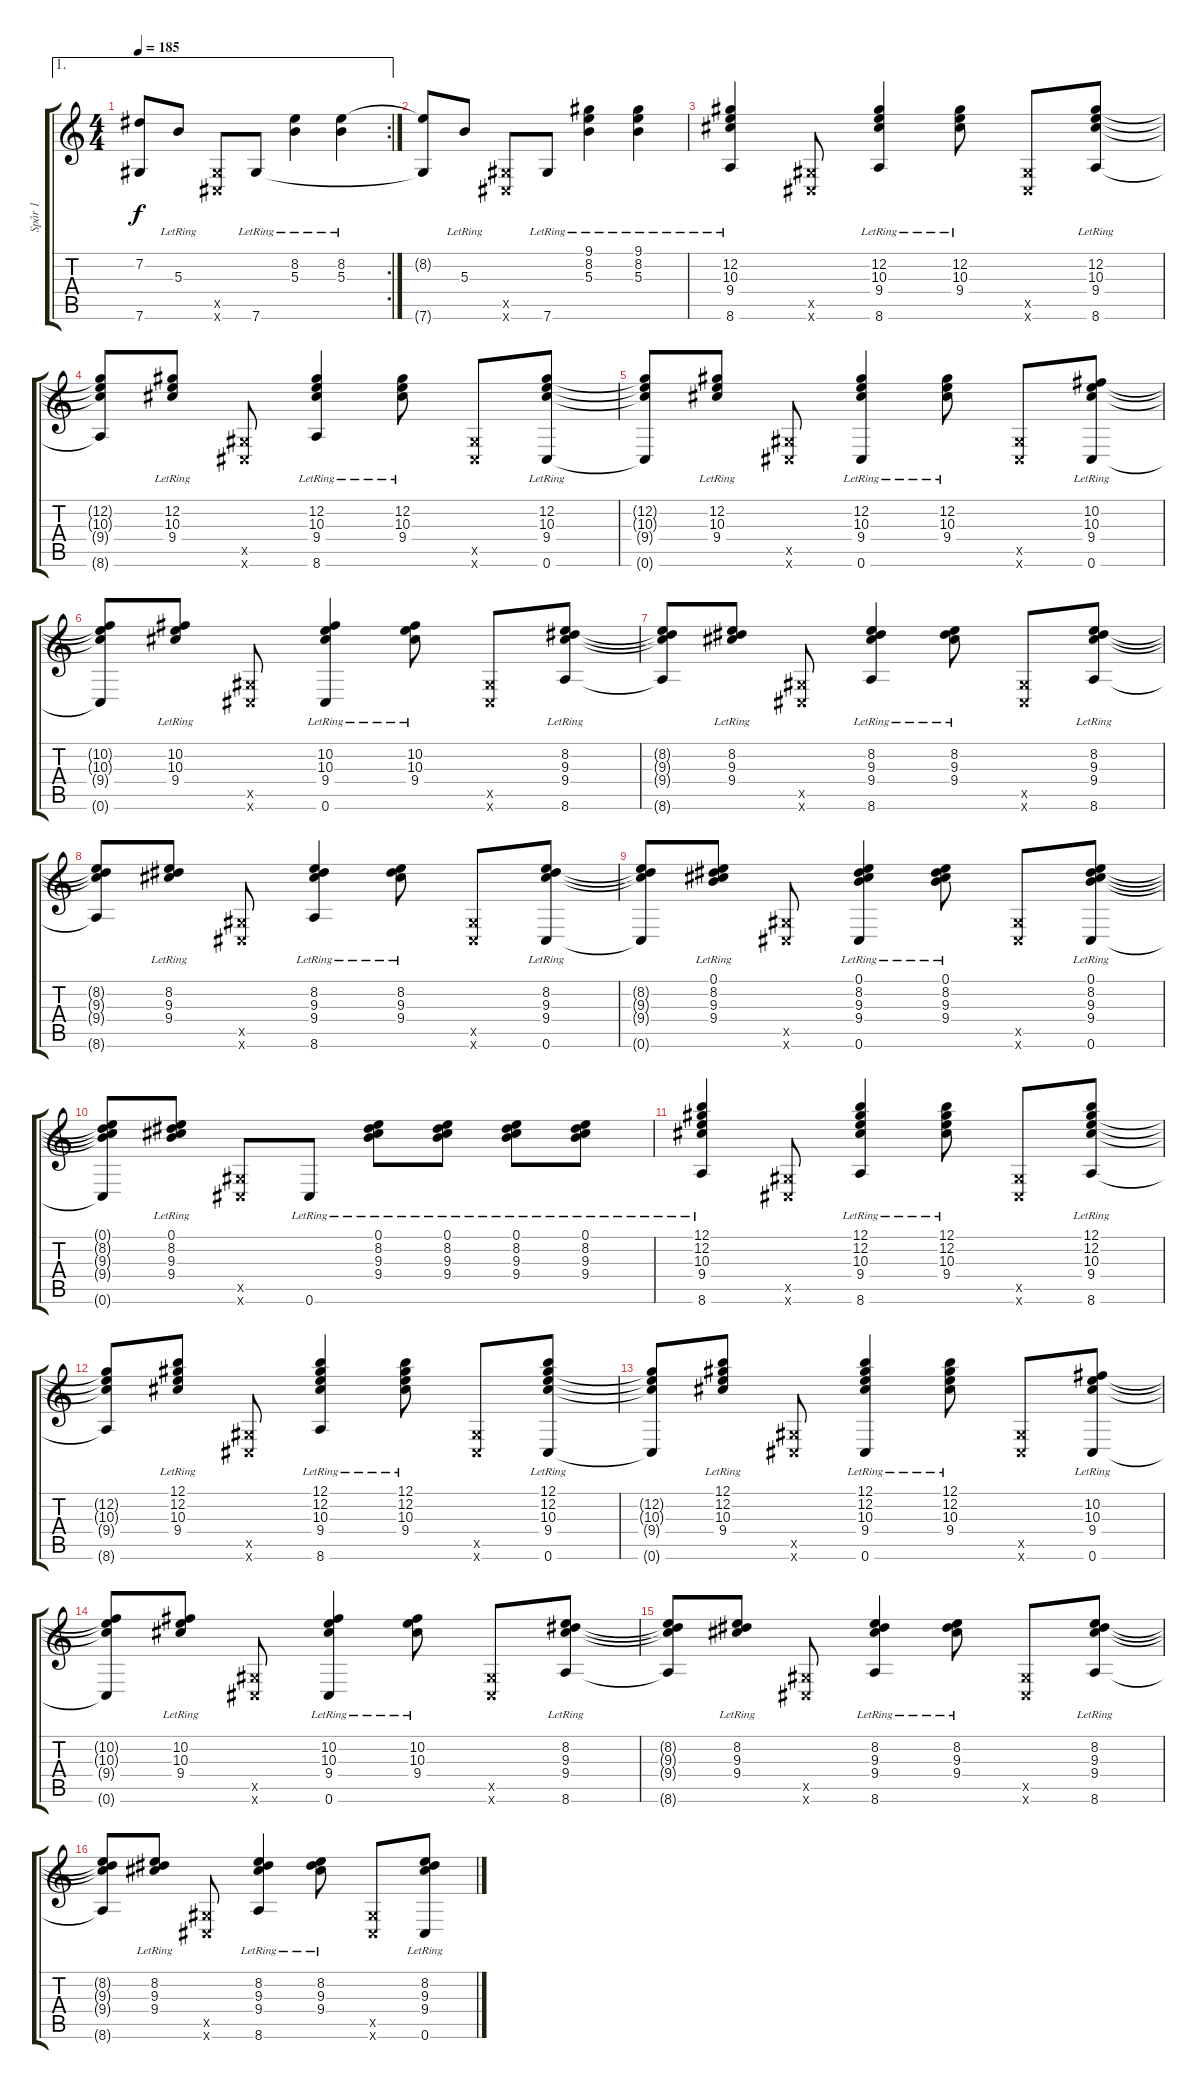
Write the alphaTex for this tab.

\track ("Spår 1" "Spår 1") {instrument acousticguitarsteel}
\staff {score tabs}
\tuning (B3 Ab3 Gb3 E3 Ab2 Db2) {hide}
\ae 1
\rc 2
\ts (4 4)
\tempo 185
\clef g2
\ks c
(7.2{t} 7.6{t}).8{dy f} 5.3{lr}.8 (0.5{x} 0.6{x}).8 7.6{lr}.8 (8.2{lr} 5.3{lr}).4 (8.2{lr} 5.3{lr}).4 |
(8.2{t} 7.6{t}).8 5.3{lr}.8 (0.5{x} 0.6{x}).8 7.6{lr}.8 (9.1{lr} 8.2{lr} 5.3{lr}).4 (9.1{lr} 8.2{lr} 5.3{lr}).4 |
(12.2{lr} 10.3{lr} 9.4{lr} 8.6{lr}).4 (0.5{x} 0.6{x}).8 (12.2 10.3{lr} 9.4{lr} 8.6{lr}).4 (12.2{lr} 10.3{lr} 9.4{lr}).8 (0.5{x} 0.6{x}).8 (12.2{lr} 10.3{lr} 9.4{lr} 8.6{lr}).8 |
(12.2{t} 10.3{t} 9.4{t} 8.6{t}).8 (12.2{lr} 10.3{lr} 9.4{lr}).8 (0.5{x} 0.6{x}).8 (12.2{lr} 10.3{lr} 9.4{lr} 8.6{lr}).4 (12.2{lr} 10.3{lr} 9.4{lr}).8 (0.5{x} 0.6{x}).8 (12.2{lr} 10.3{lr} 9.4{lr} 0.6{lr}).8 |
(12.2{t} 10.3{t} 9.4{t} 0.6{t}).8 (12.2{lr} 10.3{lr} 9.4{lr}).8 (0.5{x} 0.6{x}).8 (12.2{lr} 10.3{lr} 9.4{lr} 0.6{lr}).4 (12.2{lr} 10.3{lr} 9.4{lr}).8 (0.5{x} 0.6{x}).8 (10.2{lr} 10.3{lr} 9.4{lr} 0.6{lr}).8 |
(10.2{t} 10.3{t} 9.4{t} 0.6{t}).8 (10.2{lr} 10.3{lr} 9.4{lr}).8 (0.5{x} 0.6{x}).8 (10.2{lr} 10.3{lr} 9.4{lr} 0.6{lr}).4 (10.2{lr} 10.3{lr} 9.4{lr}).8 (0.5{x} 0.6{x}).8 (8.2{lr} 9.3{lr} 9.4{lr} 8.6{lr}).8 |
(8.2{t} 9.3{t} 9.4{t} 8.6{t}).8 (8.2{lr} 9.3{lr} 9.4{lr}).8 (0.5{x} 0.6{x}).8 (8.2{lr} 9.3{lr} 9.4{lr} 8.6{lr}).4 (8.2{lr} 9.3{lr} 9.4{lr}).8 (0.5{x} 0.6{x}).8 (8.2{lr} 9.3{lr} 9.4{lr} 8.6{lr}).8 |
(8.2{t} 9.3{t} 9.4{t} 8.6{t}).8 (8.2{lr} 9.3{lr} 9.4{lr}).8 (0.5{x} 0.6{x}).8 (8.2{lr} 9.3{lr} 9.4{lr} 8.6{lr}).4 (8.2{lr} 9.3 9.4{lr}).8 (0.5{x} 0.6{x}).8 (8.2{lr} 9.3{lr} 9.4{lr} 0.6{lr}).8 |
(8.2{t} 9.3{t} 9.4{t} 0.6{t}).8 (0.1{lr} 8.2{lr} 9.3{lr} 9.4{lr}).8 (0.5{x} 0.6{x}).8 (0.1{lr} 8.2{lr} 9.3{lr} 9.4{lr} 0.6{lr}).4 (0.1{lr} 8.2{lr} 9.3{lr} 9.4{lr}).8 (0.5{x} 0.6{x}).8 (0.1{lr} 8.2{lr} 9.3{lr} 9.4{lr} 0.6{lr}).8 |
(0.1{t} 8.2{t} 9.3{t} 9.4{t} 0.6{t}).8 (0.1{lr} 8.2{lr} 9.3{lr} 9.4{lr}).8 (0.5{x} 0.6{x}).8 0.6{lr}.8 (0.1{lr} 8.2{lr} 9.3{lr} 9.4{lr}).8 (0.1{lr} 8.2{lr} 9.3{lr} 9.4{lr}).8 (0.1{lr} 8.2{lr} 9.3{lr} 9.4{lr}).8 (0.1{lr} 8.2{lr} 9.3{lr} 9.4{lr}).8 |
(12.1{lr} 12.2{lr} 10.3{lr} 9.4{lr} 8.6{lr}).4 (0.5{x} 0.6{x}).8 (12.1{lr} 12.2 10.3{lr} 9.4{lr} 8.6{lr}).4 (12.1{lr} 12.2{lr} 10.3{lr} 9.4{lr}).8 (0.5{x} 0.6{x}).8 (12.1{lr} 12.2{lr} 10.3{lr} 9.4{lr} 8.6{lr}).8 |
(12.2{t} 10.3{t} 9.4{t} 8.6{t}).8 (12.1{lr} 12.2{lr} 10.3{lr} 9.4{lr}).8 (0.5{x} 0.6{x}).8 (12.1{lr} 12.2{lr} 10.3{lr} 9.4{lr} 8.6{lr}).4 (12.1{lr} 12.2{lr} 10.3{lr} 9.4{lr}).8 (0.5{x} 0.6{x}).8 (12.1{lr} 12.2{lr} 10.3{lr} 9.4{lr} 0.6{lr}).8 |
(12.2{t} 10.3{t} 9.4{t} 0.6{t}).8 (12.1{lr} 12.2{lr} 10.3{lr} 9.4{lr}).8 (0.5{x} 0.6{x}).8 (12.1{lr} 12.2{lr} 10.3{lr} 9.4{lr} 0.6{lr}).4 (12.1{lr} 12.2{lr} 10.3{lr} 9.4{lr}).8 (0.5{x} 0.6{x}).8 (10.2{lr} 10.3{lr} 9.4{lr} 0.6{lr}).8 |
(10.2{t} 10.3{t} 9.4{t} 0.6{t}).8 (10.2{lr} 10.3{lr} 9.4{lr}).8 (0.5{x} 0.6{x}).8 (10.2{lr} 10.3{lr} 9.4{lr} 0.6{lr}).4 (10.2{lr} 10.3{lr} 9.4{lr}).8 (0.5{x} 0.6{x}).8 (8.2{lr} 9.3{lr} 9.4{lr} 8.6{lr}).8 |
(8.2{t} 9.3{t} 9.4{t} 8.6{t}).8 (8.2{lr} 9.3{lr} 9.4{lr}).8 (0.5{x} 0.6{x}).8 (8.2{lr} 9.3{lr} 9.4{lr} 8.6{lr}).4 (8.2{lr} 9.3{lr} 9.4{lr}).8 (0.5{x} 0.6{x}).8 (8.2{lr} 9.3{lr} 9.4{lr} 8.6{lr}).8 |
(8.2{t} 9.3{t} 9.4{t} 8.6{t}).8 (8.2{lr} 9.3{lr} 9.4{lr}).8 (0.5{x} 0.6{x}).8 (8.2{lr} 9.3{lr} 9.4{lr} 8.6{lr}).4 (8.2{lr} 9.3 9.4{lr}).8 (0.5{x} 0.6{x}).8 (8.2{lr} 9.3{lr} 9.4{lr} 0.6{lr}).8
